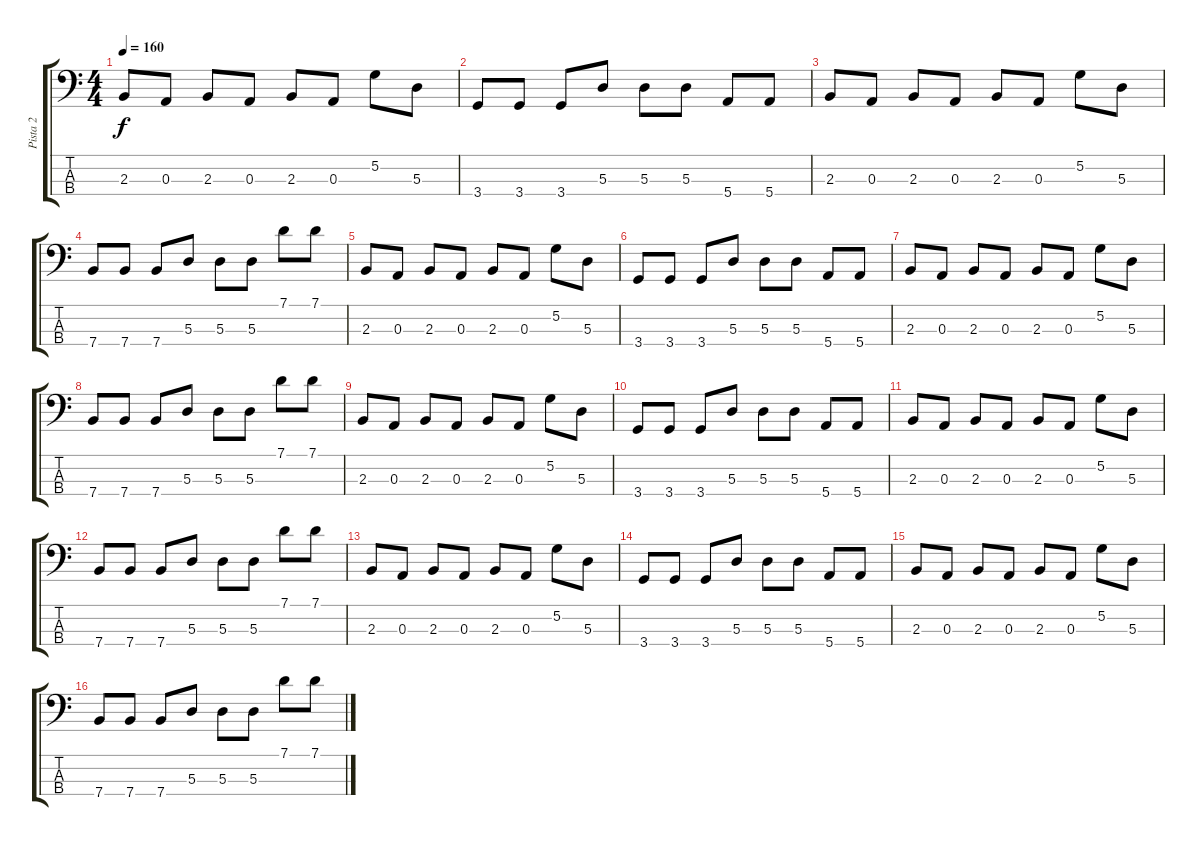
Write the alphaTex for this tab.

\track ("Pista 2" "Pista 2") {instrument electricbassfinger}
\staff {score tabs}
\tuning (G2 D2 A1 E1) {hide}
\ts (4 4)
\tempo 160
\clef f4
\ks c
2.3.8{dy f} 0.3.8 2.3.8 0.3.8 2.3.8 0.3.8 5.2.8 5.3.8 |
3.4.8 3.4.8 3.4.8 5.3.8 5.3.8 5.3.8 5.4.8 5.4.8 |
2.3.8 0.3.8 2.3.8 0.3.8 2.3.8 0.3.8 5.2.8 5.3.8 |
7.4.8 7.4.8 7.4.8 5.3.8 5.3.8 5.3.8 7.1.8 7.1.8 |
2.3.8 0.3.8 2.3.8 0.3.8 2.3.8 0.3.8 5.2.8 5.3.8 |
3.4.8 3.4.8 3.4.8 5.3.8 5.3.8 5.3.8 5.4.8 5.4.8 |
2.3.8 0.3.8 2.3.8 0.3.8 2.3.8 0.3.8 5.2.8 5.3.8 |
7.4.8 7.4.8 7.4.8 5.3.8 5.3.8 5.3.8 7.1.8 7.1.8 |
2.3.8 0.3.8 2.3.8 0.3.8 2.3.8 0.3.8 5.2.8 5.3.8 |
3.4.8 3.4.8 3.4.8 5.3.8 5.3.8 5.3.8 5.4.8 5.4.8 |
2.3.8 0.3.8 2.3.8 0.3.8 2.3.8 0.3.8 5.2.8 5.3.8 |
7.4.8 7.4.8 7.4.8 5.3.8 5.3.8 5.3.8 7.1.8 7.1.8 |
2.3.8 0.3.8 2.3.8 0.3.8 2.3.8 0.3.8 5.2.8 5.3.8 |
3.4.8 3.4.8 3.4.8 5.3.8 5.3.8 5.3.8 5.4.8 5.4.8 |
2.3.8 0.3.8 2.3.8 0.3.8 2.3.8 0.3.8 5.2.8 5.3.8 |
7.4.8 7.4.8 7.4.8 5.3.8 5.3.8 5.3.8 7.1.8 7.1.8
